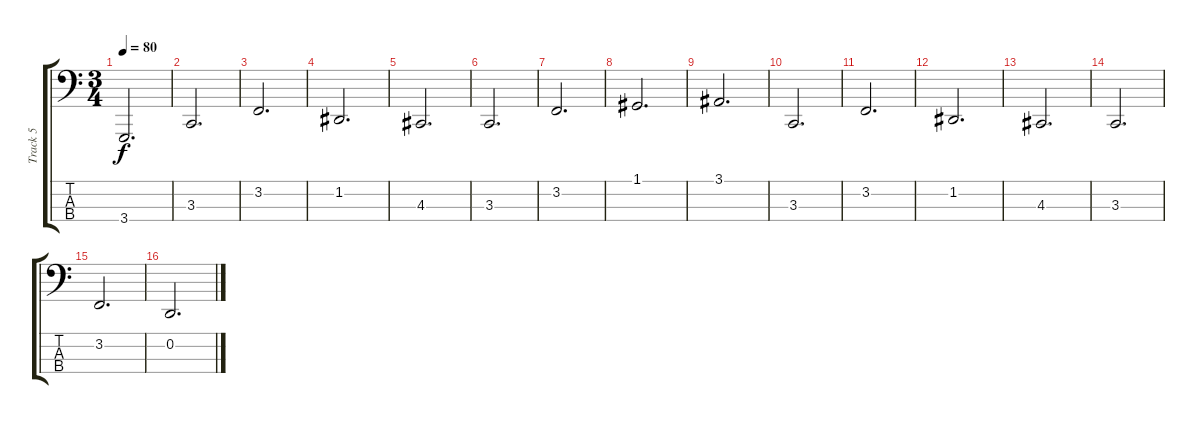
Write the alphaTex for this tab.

\track ("Track 5" "Track 5") {instrument electricpiano1}
\staff {score tabs}
\tuning (G2 D2 A1 E1) {hide}
\ts (3 4)
\tempo 80
\clef f4
\ks c
3.4.2{d dy f} |
3.3.2{d} |
3.2.2{d} |
1.2.2{d} |
4.3.2{d} |
3.3.2{d} |
3.2.2{d} |
1.1.2{d} |
3.1.2{d} |
3.3.2{d} |
3.2.2{d} |
1.2.2{d} |
4.3.2{d} |
3.3.2{d} |
3.2.2{d} |
0.2.2{d}
